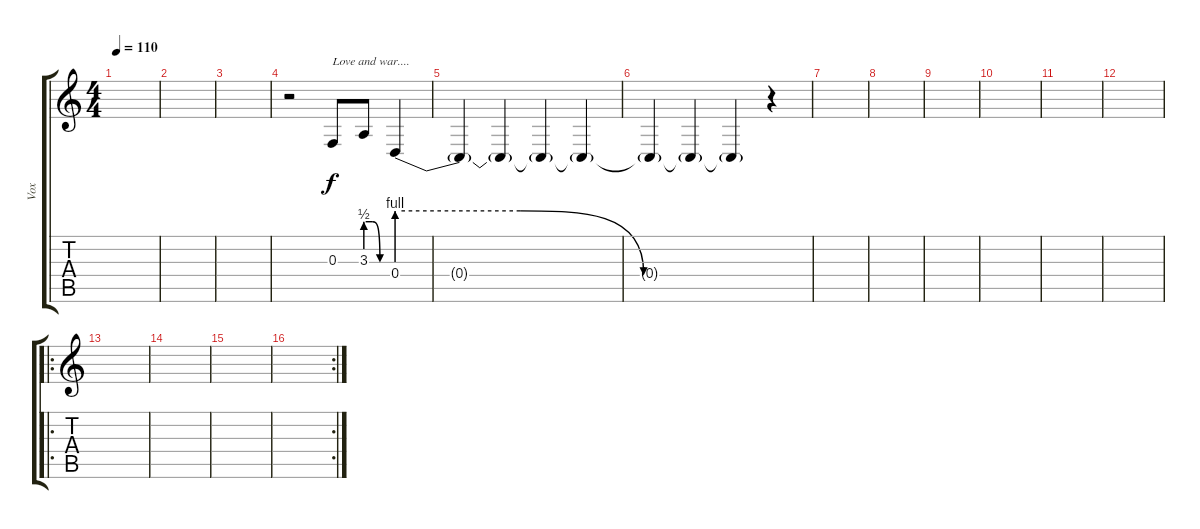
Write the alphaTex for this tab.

\track ("Vox" "Vox") {instrument lead2sawtooth}
\staff {score tabs}
\tuning (D4 A3 F3 C3 G2 D2) {hide}
\ts (4 4)
\tempo 110
\clef g2
\ks c
|
|
|
r.2 0.3.8{txt "Love and war...."} 3.3{be (custom 0 2 20 2 40 0 60 0)}.8 0.4{be (custom 0 4 20 4 40 0 60 0)}.4 |
0.4{t}.4 0.4{t}.4 0.4{t}.4 0.4{t}.4 |
0.4{t}.4 0.4{t}.4 0.4{t}.4 r.4 |
|
|
|
|
|
|
\ro
|
|
|
\rc 2
